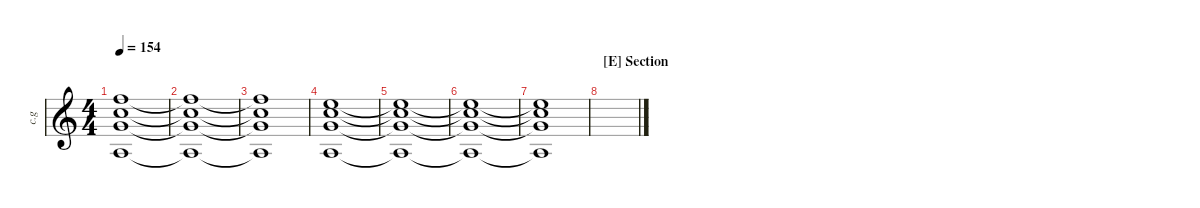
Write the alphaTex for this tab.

\defaultSystemsLayout 4
\hideDynamics
\bracketExtendMode nobrackets
\otherSystemsTrackNameOrientation horizontal
\track ("Clean Guitar" "c.g") {instrument electricguitarclean}
\staff {score}
\tuning (E4 B3 G3 D3 A2 E2 A1)
\ts (4 4)
\tempo 154
\clef g2
\ks c
(5.6{t} 5.4{t} 5.3{t} 6.2{t}).1{dy mf beam Up} |
(5.6{t} 5.4{t} 5.3{t} 6.2{t}).1{beam Up} |
(5.6{t} 5.4{t} 5.3{t} 6.2{t}).1{beam Up} |
(5.6 5.4 5.3 0.1).1{beam Up} |
(5.6{t} 5.4{t} 5.3{t} 0.1{t}).1{beam Up} |
(5.6{t} 5.4{t} 5.3{t} 0.1{t}).1{beam Up} |
(5.6{t} 5.4{t} 5.3{t} 0.1{t}).1{beam Up} |
\section ("E" "Section")
